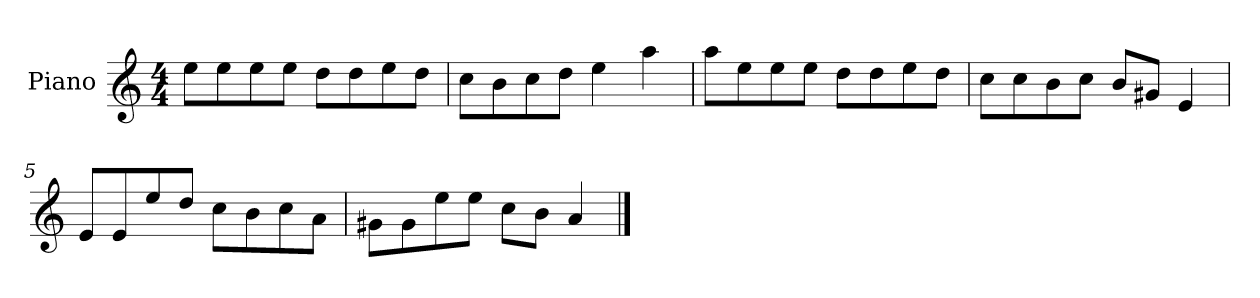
**kern
*part1
*staff1
*I"Piano
*I'P-no
*clefG2
*k[]
*M4/4
*MM90
=1
8ee\L
8ee\
8ee\
8ee\J
8dd\L
8dd\
8ee\
8dd\J
=2
8cc\L
8b\
8cc\
8dd\J
4ee\
4aa\
=3
8aa\L
8ee\
8ee\
8ee\J
8dd\L
8dd\
8ee\
8dd\J
=4
8cc\L
8cc\
8b\
8cc\J
8b/L
8g#X/J
4e/
=5
8e/L
8e/
8ee/
8dd/J
8cc\L
8b\
8cc\
8a\J
!!LO:LB:g=z
=6
8g#X\L
8g#\
8ee\
8ee\J
8cc\L
8b\J
4a/
==
*-
